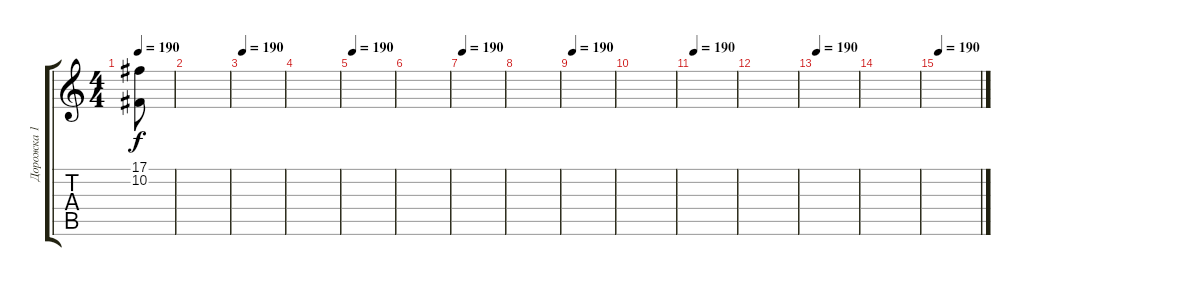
\track ("Дорожка 1" "Дорожка 1") {instrument tremolostrings}
\staff {score tabs}
\tuning (Db4 Ab3 E3 B2 Gb2 Db2) {hide}
\ts (4 4)
\tempo 190
\clef g2
\ks c
(17.1 10.2).8{dy f} |
|
\tempo 190
|
|
\tempo 190
|
|
\tempo 190
|
|
\tempo 190
|
|
\tempo 190
|
|
\tempo 190
|
|
\tempo 190
